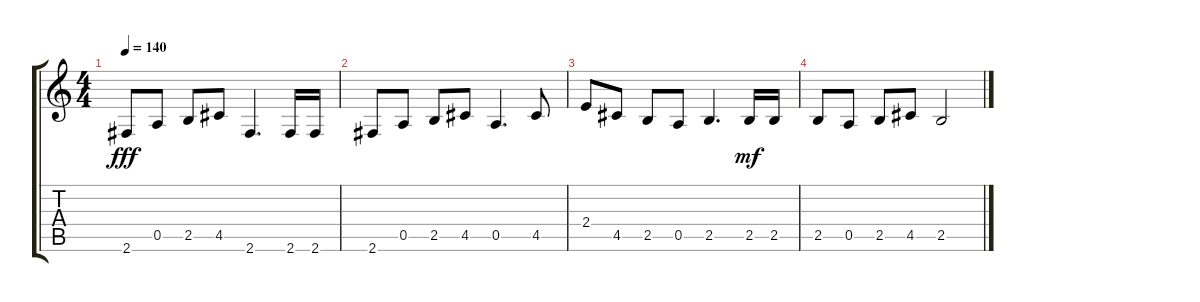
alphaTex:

\track "" {instrument electricguitarmuted}
\staff {score tabs}
\tuning (E4 B3 G3 D3 A2 E2) {hide}
\ts (4 4)
\tempo 140
\clef g2
\ks c
2.6.8{dy fff} 0.5.8 2.5.8 4.5.8 2.6.4{d} 2.6.16 2.6.16 |
2.6.8 0.5.8 2.5.8 4.5.8 0.5.4{d} 4.5.8 |
2.4.8 4.5.8 2.5.8 0.5.8 2.5.4{d} 2.5.16{dy mf} 2.5.16 |
2.5.8 0.5.8 2.5.8 4.5.8 2.5.2
